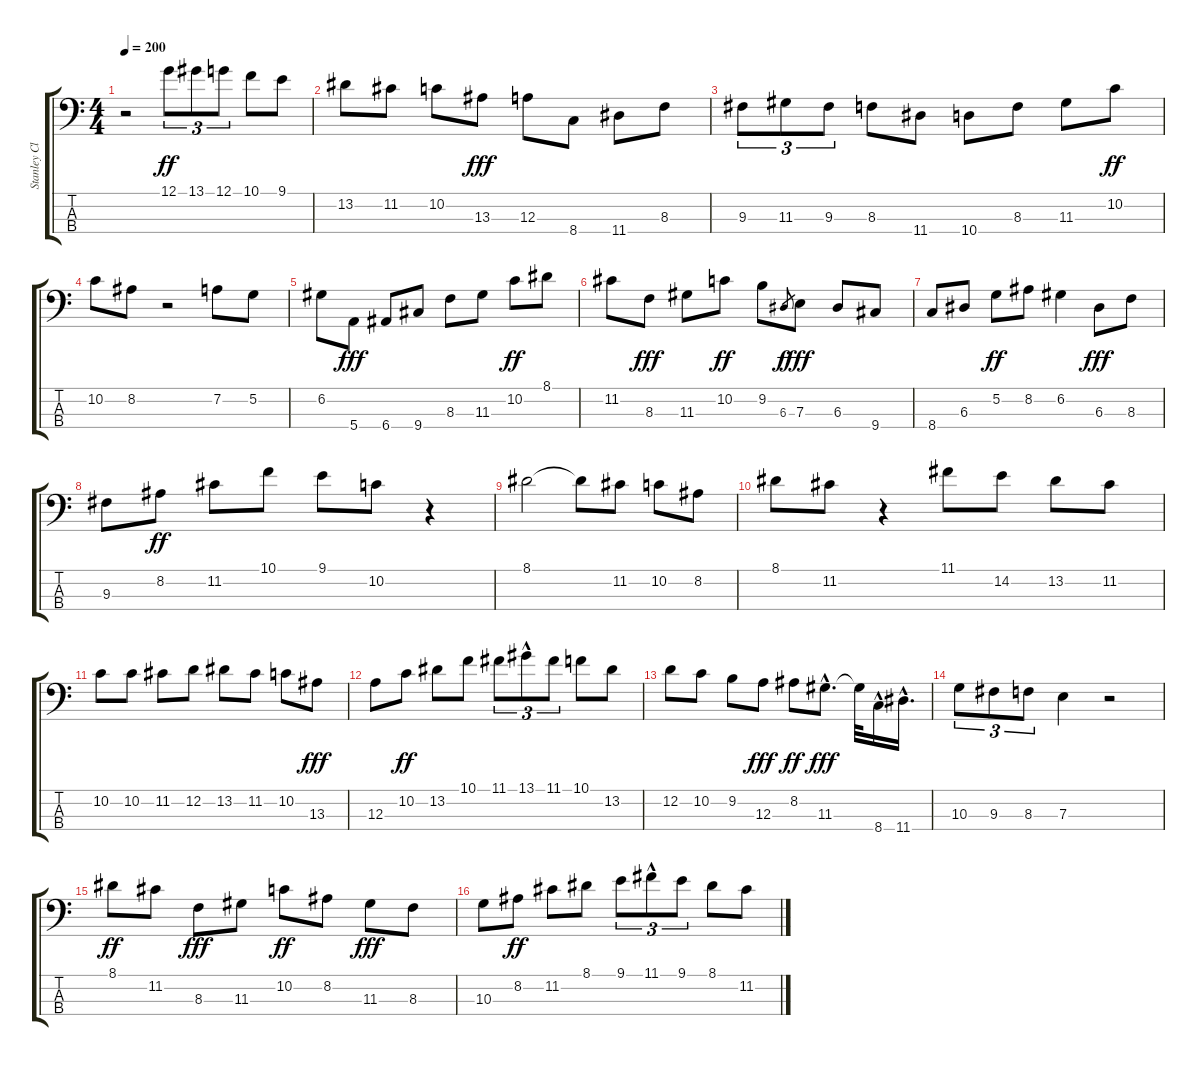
\track ("Stanley Clarke" "Stanley Cl") {instrument slapbass1}
\staff {score tabs}
\tuning (G2 D2 A1 E1) {hide}
\ts (4 4)
\tempo 200
\clef f4
\ks c
r.2{dy ff instrument slapbass1} 12.1.8{tu (3 2)} 13.1.8{tu (3 2)} 12.1.8{tu (3 2)} 10.1.8 9.1.8 |
13.2.8 11.2.8 10.2.8 13.3.8{dy fff} 12.3.8 8.4.8 11.4.8 8.3.8 |
9.3.8{tu (3 2)} 11.3.8{tu (3 2)} 9.3.8{tu (3 2)} 8.3.8 11.4.8 10.4.8 8.3.8 11.3.8 10.2.8{dy ff} |
10.2.8 8.2.8 r.2 7.2.8 5.2.8 |
6.2.8 5.4.8{dy fff} 6.4.8 9.4.8 8.3.8 11.3.8 10.2.8{dy ff} 8.1.8 |
11.2.8 8.3.8{dy fff} 11.3.8 10.2.8{dy ff} 9.2.8 6.3.8{gr dy f} 7.3.8{dy fff} 6.3.8 9.4.8 |
8.4.8 6.3.8 5.2.8{dy ff} 8.2.8 6.2.4 6.3.8{dy fff} 8.3.8 |
9.3.8 8.2.8{dy ff} 11.2.8 10.1.8 9.1.8 10.2.8 r.4 |
8.1.2 8.1{t}.8 11.2.8 10.2.8 8.2.8 |
8.1.8 11.2.8 r.4 11.1.8 14.2.8 13.2.8 11.2.8 |
10.2.8 10.2.8 11.2.8 12.2.8 13.2.8 11.2.8 10.2.8 13.3.8{dy fff} |
12.3.8 10.2.8{dy ff} 13.2.8 10.1.8 11.1.8{tu (3 2)} 13.1{hac}.8{tu (3 2)} 11.1.8{tu (3 2)} 10.1.8 13.2.8 |
12.2.8 10.2.8 9.2.8 12.3.8{dy fff} 8.2.8{dy ff} 11.3{hac}.8{d dy fff} 11.3{t}.32 8.4{hac}.16 11.4{hac}.16{d} |
10.3.8{tu (3 2)} 9.3.8{tu (3 2)} 8.3.8{tu (3 2)} 7.3.4 r.2 |
8.1.8{dy ff} 11.2.8 8.3.8{dy fff} 11.3.8 10.2.8{dy ff} 8.2.8 11.3.8{dy fff} 8.3.8 |
10.3.8 8.2.8{dy ff} 11.2.8 8.1.8 9.1.8{tu (3 2)} 11.1{hac}.8{tu (3 2)} 9.1.8{tu (3 2)} 8.1.8 11.2.8
